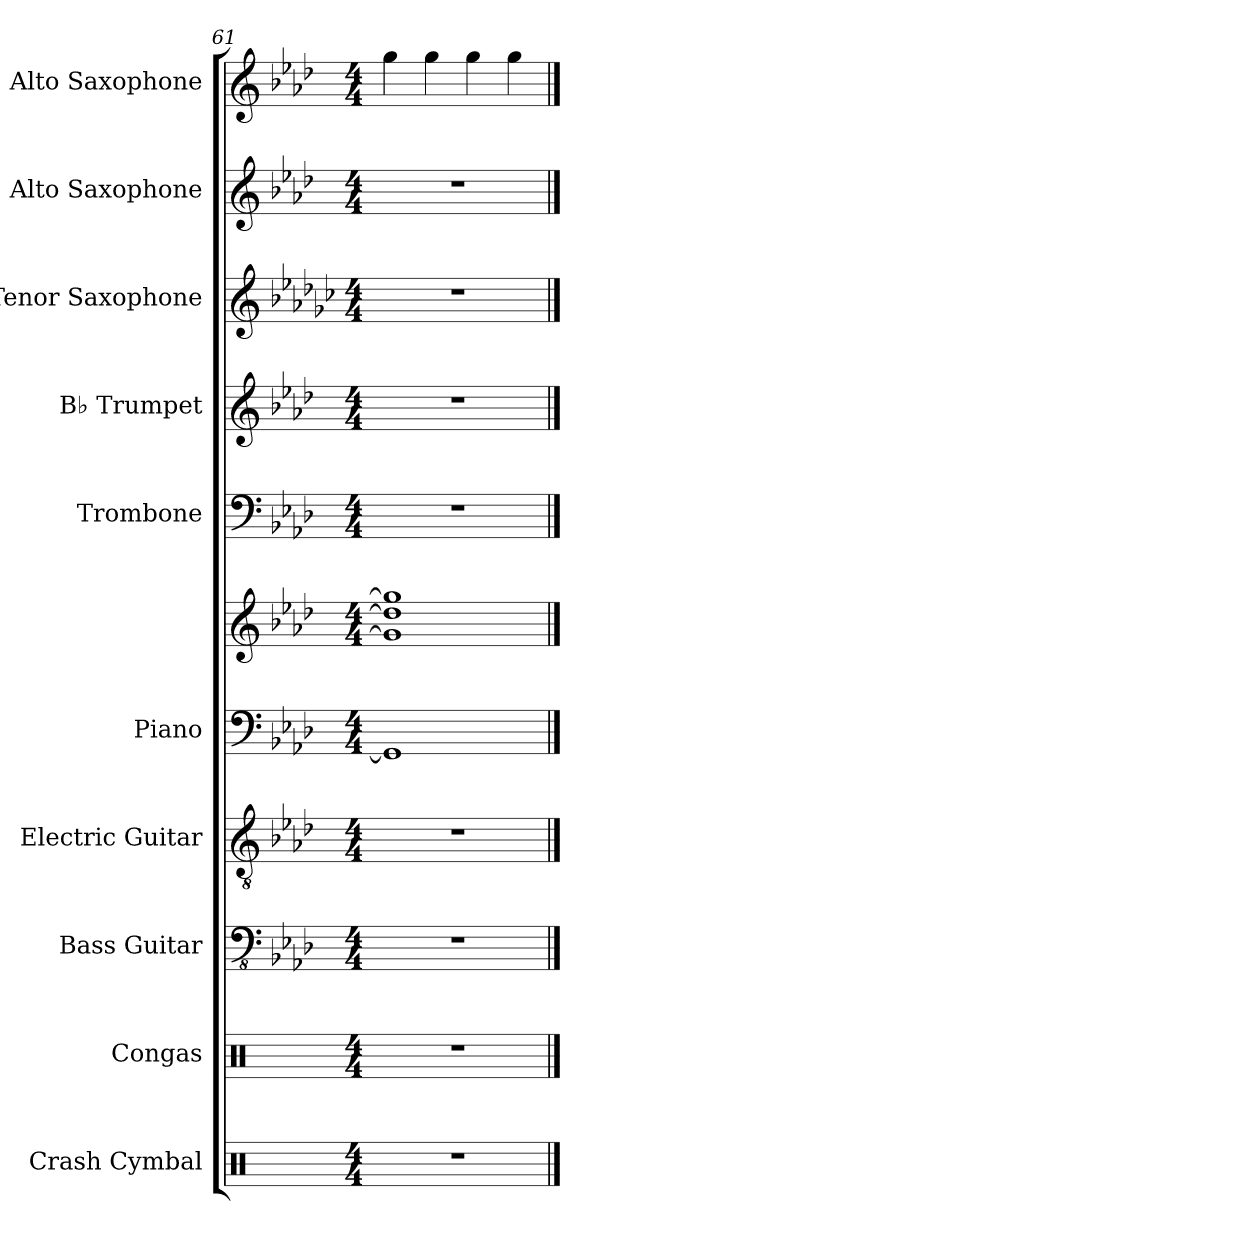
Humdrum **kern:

**kern	**kern	**kern	**kern	**kern	**kern	**kern	**kern	**kern	**kern	**kern
*part10	*part9	*part8	*part7	*part6	*part6	*part5	*part4	*part3	*part2	*part1
*staff11	*staff10	*staff9	*staff8	*staff7	*staff6	*staff5	*staff4	*staff3	*staff2	*staff1
*I"Crash Cymbal	*I"Congas	*I"Bass Guitar	*I"Electric Guitar	*I"Piano	*	*I"Trombone	*I"B♭ Trumpet	*I"Tenor Saxophone	*I"Alto Saxophone	*I"Alto Saxophone
*I'Cr. Cym.	*I'Co.	*I'B. Guit.	*I'El. Guit.	*I'Pno.	*	*I'Tbn.	*I'B♭ Tpt.	*I'T. Sax.	*I'A. Sax.	*
*clefX	*clefX	*clefFv4	*clefGv2	*clefF4	*clefG2	*clefF4	*clefG2	*clefG2	*clefG2	*clefG2
*	*	*	*	*	*	*	*ITrd1c2	*ITrd8c14	*ITrd5c9	*ITrd5c9
*k[]	*k[]	*k[b-e-a-d-]	*k[b-e-a-d-]	*k[b-e-a-d-]	*k[b-e-a-d-]	*k[b-e-a-d-]	*k[b-e-a-d-g-c-]	*k[b-e-a-d-g-c-]	*k[b-e-a-d-g-c-f-]	*k[b-e-a-d-g-c-f-]
*M4/4	*M4/4	*M4/4	*M4/4	*M4/4	*M4/4	*M4/4	*M4/4	*M4/4	*M4/4	*M4/4
=61	=61	=61	=61	=61	=61	=61	=61	=61	=61	=61
1r	1r	1r	1r	1GG]	1g] 1ddn] 1gg]	1r	1r	1r	1r	4b-
.	.	.	.	.	.	.	.	.	.	4b-
.	.	.	.	.	.	.	.	.	.	4b-
.	.	.	.	.	.	.	.	.	.	4b-
==	==	==	==	==	==	==	==	==	==	==
*-	*-	*-	*-	*-	*-	*-	*-	*-	*-	*-
